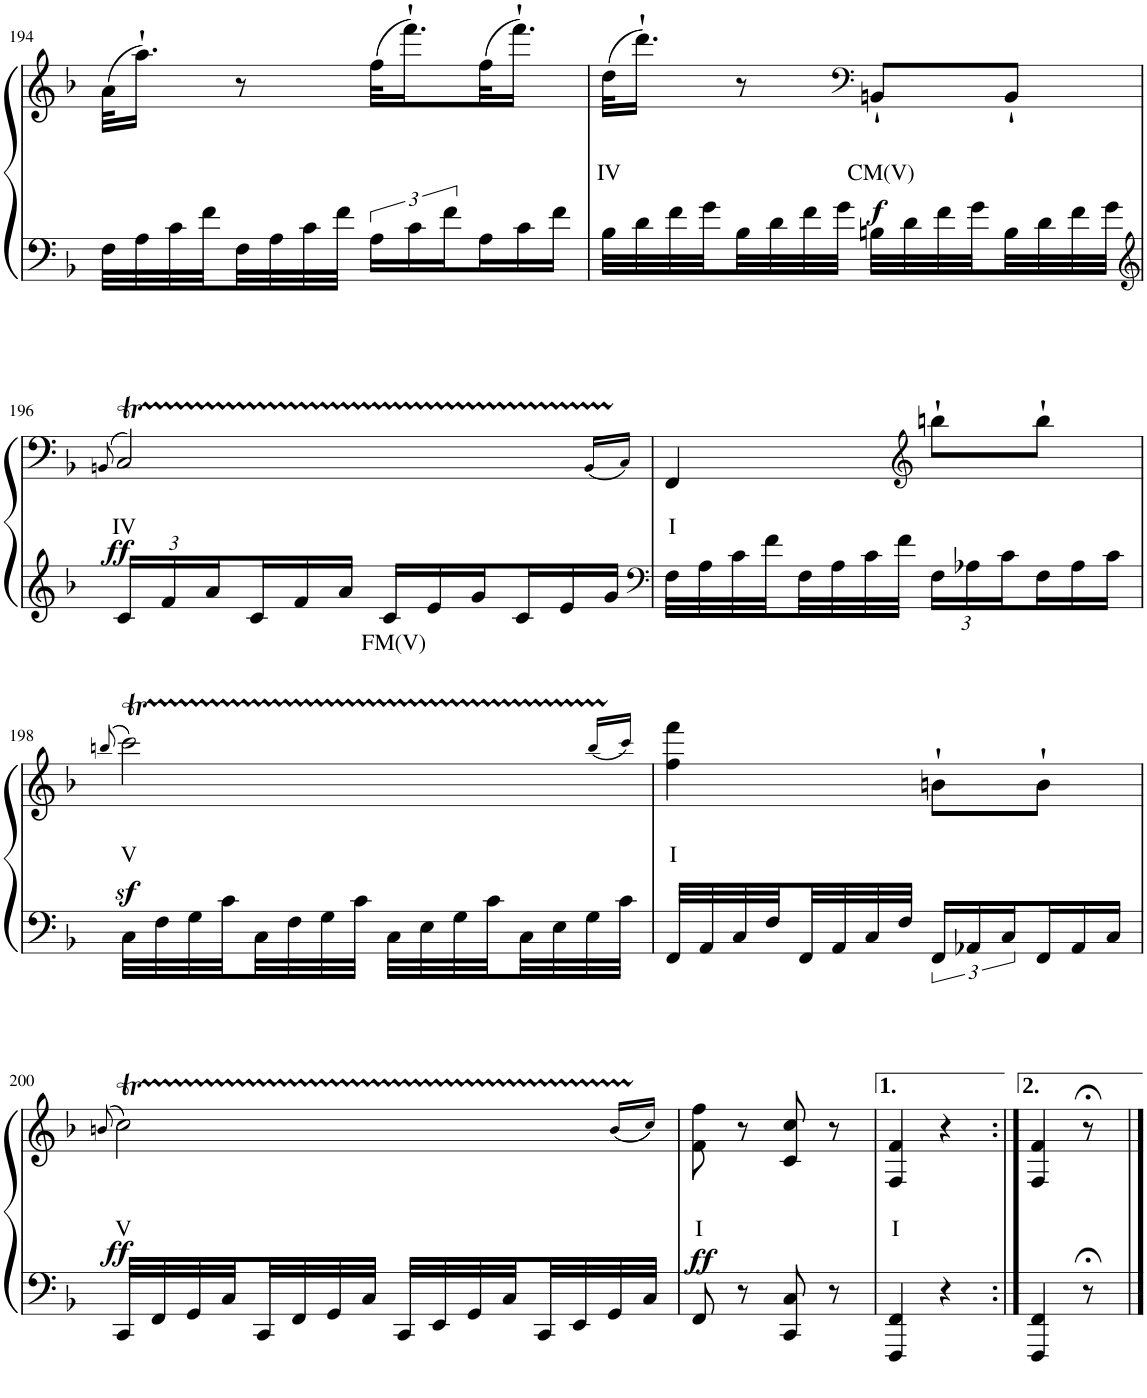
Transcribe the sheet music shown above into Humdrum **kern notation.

**kern	**text	**kern	**text	**dynam
*part1	*part1	*part1	*part1	*part1
*staff2	*staff2	*staff1	*staff1	*staff1/2
*I"Piano	*	*	*	*
*I'Pno	*	*	*	*
!!LO:PB:g=z
*clefF4	*	*clefG2	*	*
*k[b-]	*	*k[b-]	*	*
*M2/4	*	*M2/4	*	*
=194	=194	=194	=194	=194
32F\LLL	.	(32a\KLL	.	.
32A\	.	16.aa'`\JJ)	.	.
32c\	.	.	.	.
32f\	.	.	.	.
32F\	.	8r	.	.
32A\	.	.	.	.
32c\	.	.	.	.
32f\JJJ	.	.	.	.
24A\LL	.	(32ff\KLL	.	.
.	.	16.fff'`\)	.	.
24c\	.	.	.	.
24f\	.	.	.	.
*Xtuplet	*	*	*	*
24A\	.	(32ff\K	.	.
.	.	16.fff'`\JJ)	.	.
24c\	.	.	.	.
24f\JJ	.	.	.	.
=195	=195	=195	=195	=195
!	!	!	!LO:LY:b	!
32B-\LLL	.	(32dd\KLL	IV	.
32d\	.	16.ddd'`\JJ)	.	.
32f\	.	.	.	.
32g\	.	.	.	.
32B-\	.	8r	.	.
32d\	.	.	.	.
32f\	.	.	.	.
32g\JJJ	.	.	.	.
*	*	*clefF4	*	*
!	!	!	!LO:LY:b	!LO:DY:b
32Bn\LLL	.	8BBn'`/L	CM(V)	f
32d\	.	.	.	.
32f\	.	.	.	.
32g\	.	.	.	.
32B\	.	8BB'`/J	.	.
32d\	.	.	.	.
32f\	.	.	.	.
32g\JJJ	.	.	.	.
!!LO:LB:g=z
=196	=196	=196	=196	=196
*clefG2	*	*	*	*
.	.	(8qBBn/	.	.
*tuplet	*	*	*	*
*Xbrackettup	*	*	*	*
!	!	!	!LO:LY:b	!LO:DY:b
*	*	*^	*	*
24c/LL	.	2CT/)	32BB!	IV	ff
.	.	.	32C!	.	.
24f/	.	.	.	.	.
.	.	.	32D!	.	.
24a/	.	.	.	.	.
.	.	.	32C!	.	.
*Xtuplet	*	*	*	*	*
24c/	.	.	32D!	.	.
.	.	.	32C!	.	.
24f/	.	.	.	.	.
.	.	.	32D!	.	.
24a/JJ	.	.	.	.	.
.	.	.	32C!	.	.
!	!LO:LY:b	!	!	!	!
24c/LL	FM(V)	.	32D!	.	.
.	.	.	32C!	.	.
24e/	.	.	.	.	.
.	.	.	32D!	.	.
24g/	.	.	.	.	.
.	.	.	32C!	.	.
*	*	*	*Xtuplet	*	*
24c/	.	.	48.D!	.	.
.	.	.	48.C!	.	.
24e/	.	.	.	.	.
.	.	.	(<48.BB!/LL	.	.
24g/JJ	.	.	.	.	.
.	.	.	48.C!/JJ)	.	.
8ryy	.	8ryy	12.ryy	.	.
*	*	*v	*v	*	*
=197	=197	=197	=197	=197
*clefF4	*	*	*	*
*	*	*^	*	*
!	!	!	!	!LO:LY:b	!
*	*	*v	*v	*	*
32F\LLL	.	4FF/	I	.
32A\	.	.	.	.
32c\	.	.	.	.
32f\	.	.	.	.
32F\	.	.	.	.
32A\	.	.	.	.
32c\	.	.	.	.
32f\JJJ	.	.	.	.
*	*	*clefG2	*	*
*tuplet	*	*	*	*
24F\LL	.	8bbn'`\L	.	.
24A-X\	.	.	.	.
24c\	.	.	.	.
*Xtuplet	*	*	*	*
24F\	.	8bb'`\J	.	.
24A-\	.	.	.	.
24c\JJ	.	.	.	.
!!LO:LB:g=z
=198	=198	=198	=198	=198
.	.	(8qbbn/	.	.
!	!	!	!LO:LY:b	!LO:DY:b
*	*	*^	*	*
32C\LLL	.	2cccT\)	32bb!	V	sf
32F\	.	.	32ccc!	.	.
32G\	.	.	32ddd!	.	.
32c\	.	.	32ccc!	.	.
32C\	.	.	32ddd!	.	.
32F\	.	.	32ccc!	.	.
32G\	.	.	32ddd!	.	.
32c\JJJ	.	.	32ccc!	.	.
32C\LLL	.	.	32ddd!	.	.
32E\	.	.	32ccc!	.	.
32G\	.	.	32ddd!	.	.
32c\	.	.	32ccc!	.	.
32C\	.	.	48.ddd!	.	.
32E\	.	.	48.ccc!	.	.
32G\	.	.	(<48.bb!/LL	.	.
32c\JJJ	.	.	48.ccc!/JJ)	.	.
8ryy	.	8ryy	12.ryy	.	.
=199	=199	=199	=199	=199	=199
!	!	!	!	!LO:LY:b	!
*	*	*v	*v	*	*
32FF/LLL	.	4ff\ 4fff\	I	.
32AA/	.	.	.	.
32C/	.	.	.	.
32F/	.	.	.	.
32FF/	.	.	.	.
32AA/	.	.	.	.
32C/	.	.	.	.
32F/JJJ	.	.	.	.
*tuplet	*	*	*	*
*brackettup	*	*	*	*
24FF/LL	.	8bn'`\L	.	.
24AA-X/	.	.	.	.
24C/	.	.	.	.
*Xtuplet	*	*	*	*
24FF/	.	8b'`\J	.	.
24AA-/	.	.	.	.
24C/JJ	.	.	.	.
!!LO:LB:g=z
=200	=200	=200	=200	=200
.	.	(8qbn/	.	.
!	!	!	!LO:LY:b	!LO:DY:b
*	*	*^	*	*
32CC/LLL	.	2ccT\)	32b!	V	ff
32FF/	.	.	32cc!	.	.
32GG/	.	.	32dd!	.	.
32C/	.	.	32cc!	.	.
32CC/	.	.	32dd!	.	.
32FF/	.	.	32cc!	.	.
32GG/	.	.	32dd!	.	.
32C/JJJ	.	.	32cc!	.	.
32CC/LLL	.	.	32dd!	.	.
32EE/	.	.	32cc!	.	.
32GG/	.	.	32dd!	.	.
32C/	.	.	32cc!	.	.
32CC/	.	.	48.dd!	.	.
32EE/	.	.	48.cc!	.	.
32GG/	.	.	(<48.b!/LL	.	.
32C/JJJ	.	.	48.cc!/JJ)	.	.
8ryy	.	8ryy	12.ryy	.	.
=201	=201	=201	=201	=201	=201
!	!	!	!	!LO:LY:b	!LO:DY:b
*	*	*v	*v	*	*
8FF/	.	8f\ 8ff\	I	ff
8r	.	8r	.	.
8CC/ 8C/	.	8c/ 8cc/	.	.
8r	.	8r	.	.
=202	=202	=202	=202	=202
!	!	!	!LO:LY:b	!
4FFF/ 4FF/	.	4F/ 4f/	I	.
4r	.	4r	.	.
=202:|!	=202:|!	=202:|!	=202:|!	=202:|!
4FFF/ 4FF/	.	4F/ 4f/	.	.
8r;<	.	8r;<	.	.
==	==	==	==	==
*-	*-	*-	*-	*-
